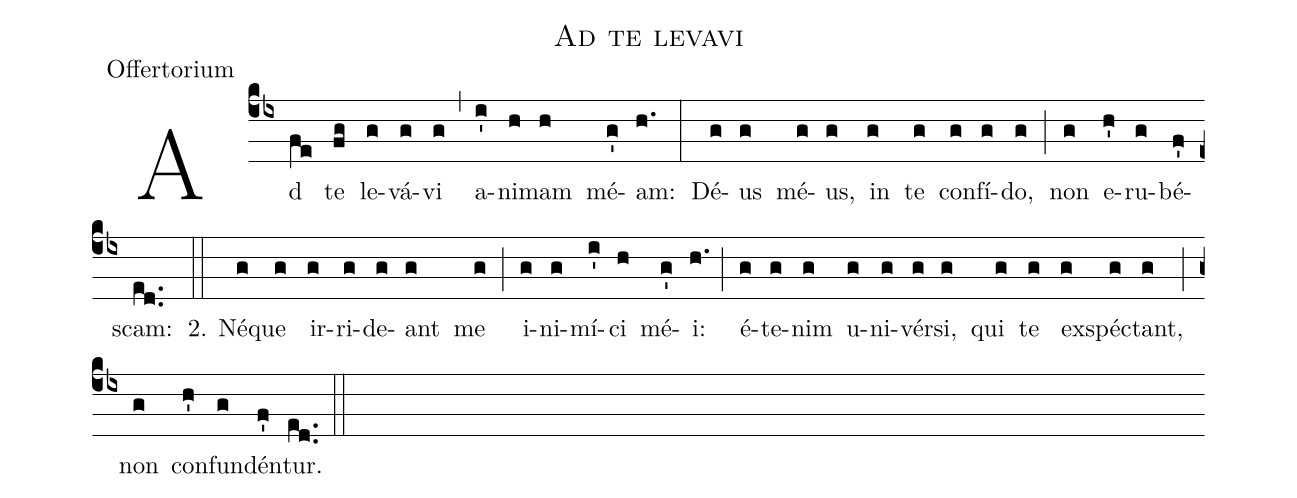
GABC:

name:Ad te levavi;
office-part:Offertorium;
%%
(cb4) Ad(fe) te(fg) le(g)vá(g)vi(g) (,) a(i')ni(h)mam(h)
mé(g')am:(h.) (:) Dé(g)us(g) mé(g)us,(g) in(g) te(g) con(g)fí(g)do,(g) (;) non(g) e(h')ru(g)bé(f')scam:(ed..) (::) 2. Né(g)que(g) ir(g)ri(g)de(g)ant(g) me(g) (;) i(g)ni(g)mí(i')ci(h) mé(g')i:(h.) (;) é(g)te(g)nim(g) u(g)ni(g)vér(g)si,(g) qui(g) te(g) ex(g)spé(g)ctant,(g) (;) non(g) con(h')fun(g)dén(f')tur.(ed..) (::Z)
